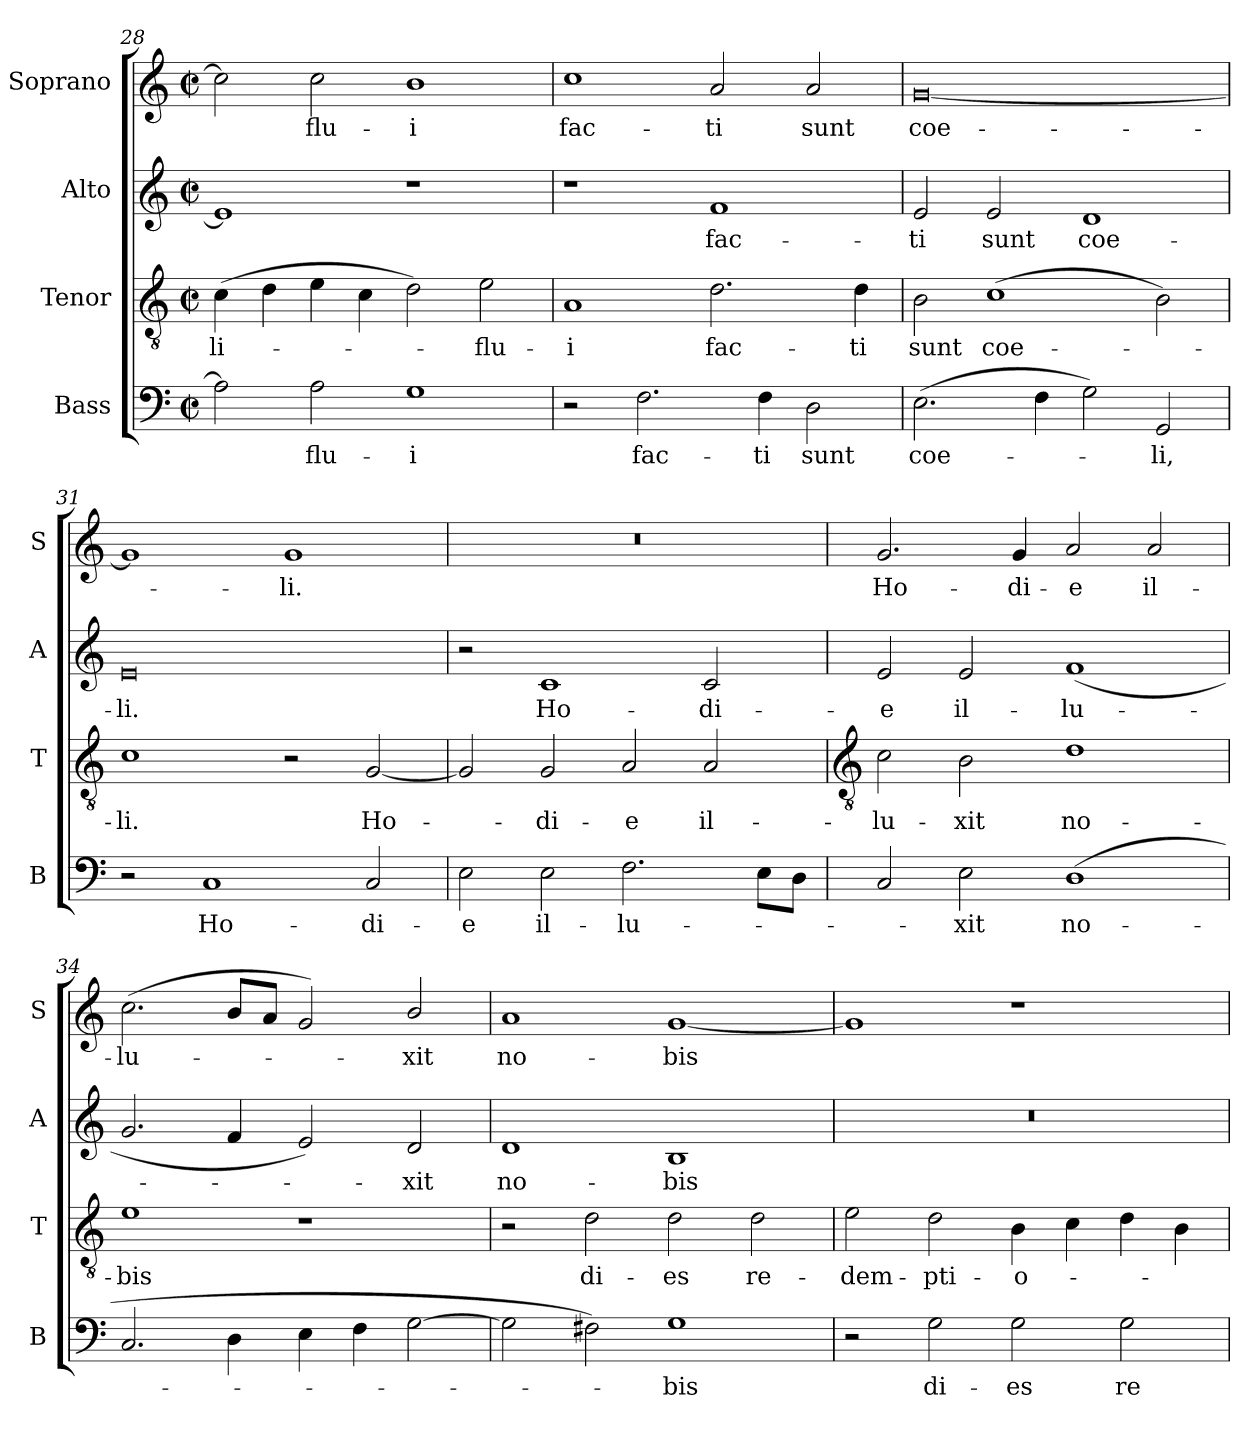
**kern	**text	**kern	**text	**kern	**text	**kern	**text
*part4	*part4	*part3	*part3	*part2	*part2	*part1	*part1
*staff4	*staff4	*staff3	*staff3	*staff2	*staff2	*staff1	*staff1
*I"Bass	*	*I"Tenor	*	*I"Alto	*	*I"Soprano	*
*I'B	*	*I'T	*	*I'A	*	*I'S	*
*clefF4	*	*clefGv2	*	*clefG2	*	*clefG2	*
*k[]	*	*k[]	*	*k[]	*	*k[]	*
*C:	*	*C:	*	*C:	*	*C:	*
*M4/2	*	*M4/2	*	*M4/2	*	*M4/2	*
*met(c|)	*	*met(c|)	*	*met(c|)	*	*met(c|)	*
=28	=28	=28	=28	=28	=28	=28	=28
!	!	!	!LO:LY:b	!	!	!	!
2A]	.	(>4c	-li-	1e]	.	2cc]	.
.	.	4d	.	.	.	.	.
!	!LO:LY:b	!	!	!	!	!	!LO:LY:b
2A	flu-	4e	.	.	.	2cc	flu-
.	.	4c	.	.	.	.	.
!	!LO:LY:b	!	!	!	!	!	!LO:LY:b
1G	-i	2d)	.	1r	.	1b	-i
!	!	!	!LO:LY:b	!	!	!	!
.	.	2e	flu-	.	.	.	.
=29	=29	=29	=29	=29	=29	=29	=29
!	!	!	!LO:LY:b	!	!	!	!LO:LY:b
2r	.	1A	-i	1r	.	1cc	fac-
!	!LO:LY:b	!	!	!	!	!	!
2.F	fac-	.	.	.	.	.	.
!	!	!	!LO:LY:b	!	!LO:LY:b	!	!LO:LY:b
.	.	2.d	fac-	1f	fac-	2a	-ti
!	!LO:LY:b	!	!	!	!	!	!
4F	-ti	.	.	.	.	.	.
!	!LO:LY:b	!	!	!	!	!	!LO:LY:b
2D	sunt	.	.	.	.	2a	sunt
!	!	!	!LO:LY:b	!	!	!	!
.	.	4d	-ti	.	.	.	.
=30	=30	=30	=30	=30	=30	=30	=30
!	!LO:LY:b	!	!LO:LY:b	!	!LO:LY:b	!	!LO:LY:b
(>2.E	coe-	2B	sunt	2e	-ti	[0g	coe-
!	!	!	!LO:LY:b	!	!LO:LY:b	!	!
.	.	(>1c	coe-	2e	sunt	.	.
4F	.	.	.	.	.	.	.
!	!	!	!	!	!LO:LY:b	!	!
2G)	.	.	.	1d	coe-	.	.
!	!LO:LY:b	!	!	!	!	!	!
2GG	li,	2B)	.	.	.	.	.
=31	=31	=31	=31	=31	=31	=31	=31
!	!	!	!LO:LY:b	!	!LO:LY:b	!	!
2r	.	1c	li.	0e	-li.	1g]	.
!	!LO:LY:b	!	!	!	!	!	!
1C	Ho-	.	.	.	.	.	.
!	!	!	!	!	!	!	!LO:LY:b
.	.	2r	.	.	.	1g	li.
!	!LO:LY:b	!	!LO:LY:b	!	!	!	!
2C	-di-	[2G	Ho-	.	.	.	.
=32	=32	=32	=32	=32	=32	=32	=32
!	!LO:LY:b	!	!	!	!	!	!
2E	-e	2G]	.	2r	.	0r	.
!	!LO:LY:b	!	!LO:LY:b	!	!LO:LY:b	!	!
2E	il-	2G	di-	1c	Ho-	.	.
!	!LO:LY:b	!	!LO:LY:b	!	!	!	!
2.F	-lu-	2A	-e	.	.	.	.
!	!	!	!LO:LY:b	!	!LO:LY:b	!	!
.	.	2A	il-	2c	-di-	.	.
8EL	.	.	.	.	.	.	.
8DJ	.	.	.	.	.	.	.
!!LO:LB:g=z
=33	=33	=33	=33	=33	=33	=33	=33
*	*	*clefGv2	*	*	*	*	*
!	!	!	!LO:LY:b	!	!LO:LY:b	!	!LO:LY:b
2C	.	2c	-lu-	2e	-e	2.g	Ho-
!	!LO:LY:b	!	!LO:LY:b	!	!LO:LY:b	!	!
2E	xit	2B	-xit	2e	il-	.	.
!	!	!	!	!	!	!	!LO:LY:b
.	.	.	.	.	.	4g	-di-
!	!LO:LY:b	!	!LO:LY:b	!	!LO:LY:b	!	!LO:LY:b
(>1D/	no-	1d	no-	(<1f	-lu-	2a	-e
!	!	!	!	!	!	!	!LO:LY:b
.	.	.	.	.	.	2a	il-
=34	=34	=34	=34	=34	=34	=34	=34
!	!	!	!LO:LY:b	!	!	!	!LO:LY:b
2.C	.	1e	-bis	2.g	.	(<2.cc	-lu-
4D	.	.	.	4f	.	8bL	.
.	.	.	.	.	.	8aJ	.
4E	.	1r	.	2e)	.	2g)	.
4F	.	.	.	.	.	.	.
!	!	!	!	!	!LO:LY:b	!	!LO:LY:b
[2G	.	.	.	2d	xit	2b/	xit
=35	=35	=35	=35	=35	=35	=35	=35
!	!	!	!	!	!LO:LY:b	!	!LO:LY:b
2G]	.	2r	.	1d	no-	1a	no-
!	!	!	!LO:LY:b	!	!	!	!
2F#X)	.	2d	di-	.	.	.	.
!	!LO:LY:b	!	!LO:LY:b	!	!LO:LY:b	!	!LO:LY:b
1G	bis	2d	-es	1B	-bis	[1g	-bis
!	!	!	!LO:LY:b	!	!	!	!
.	.	2d	re-	.	.	.	.
=36	=36	=36	=36	=36	=36	=36	=36
!	!	!	!LO:LY:b	!	!	!	!
2r	.	2e	-dem-	0r	.	1g]	.
!	!LO:LY:b	!	!LO:LY:b	!	!	!	!
2G	di-	2d	-pti-	.	.	.	.
!	!LO:LY:b	!	!LO:LY:b	!	!	!	!
2G	-es	4B	-o-	.	.	1r	.
.	.	4c	.	.	.	.	.
!	!LO:LY:b	!	!	!	!	!	!
2G	re-	4d	.	.	.	.	.
.	.	4B	.	.	.	.	.
=	=	=	=	=	=	=	=
*-	*-	*-	*-	*-	*-	*-	*-
